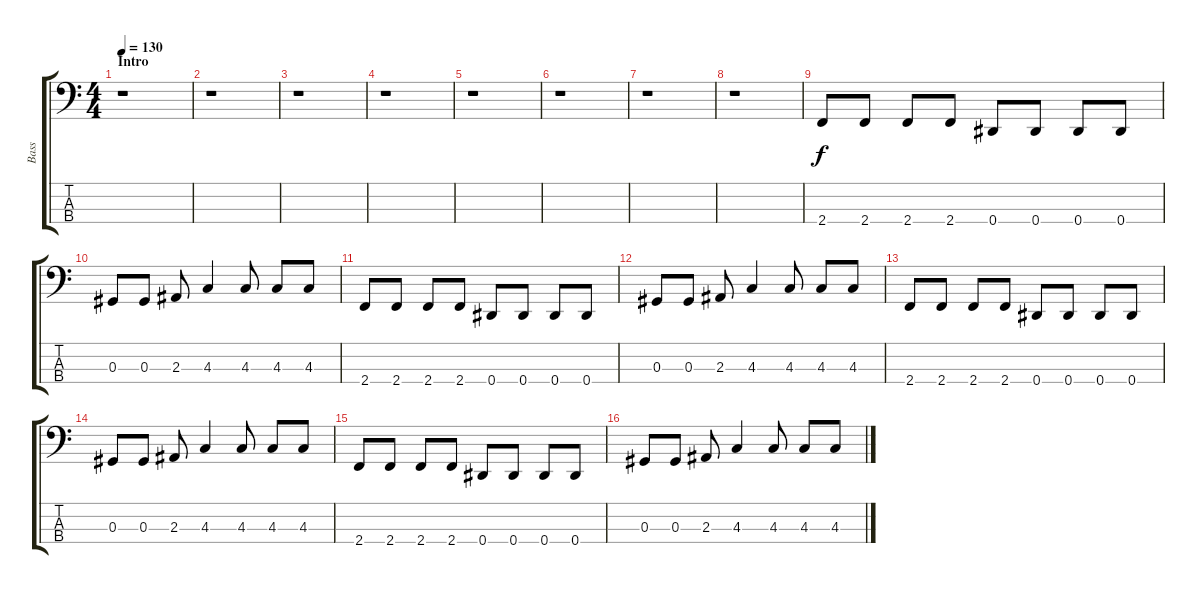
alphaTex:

\track ("Bass" "Bass") {instrument electricbassfinger}
\staff {score tabs}
\tuning (Gb2 Db2 Ab1 Eb1) {hide}
\ts (4 4)
\section ("" "Intro")
\tempo 130
\clef f4
\ks c
r.1{dy f instrument electricbassfinger} |
r.1 |
r.1 |
r.1 |
r.1 |
r.1 |
r.1 |
r.1 |
2.4.8 2.4.8 2.4.8 2.4.8 0.4.8 0.4.8 0.4.8 0.4.8 |
0.3.8 0.3.8 2.3.8 4.3.4 4.3.8 4.3.8 4.3.8 |
2.4.8 2.4.8 2.4.8 2.4.8 0.4.8 0.4.8 0.4.8 0.4.8 |
0.3.8 0.3.8 2.3.8 4.3.4 4.3.8 4.3.8 4.3.8 |
2.4.8 2.4.8 2.4.8 2.4.8 0.4.8 0.4.8 0.4.8 0.4.8 |
0.3.8 0.3.8 2.3.8 4.3.4 4.3.8 4.3.8 4.3.8 |
2.4.8 2.4.8 2.4.8 2.4.8 0.4.8 0.4.8 0.4.8 0.4.8 |
0.3.8 0.3.8 2.3.8 4.3.4 4.3.8 4.3.8 4.3.8
